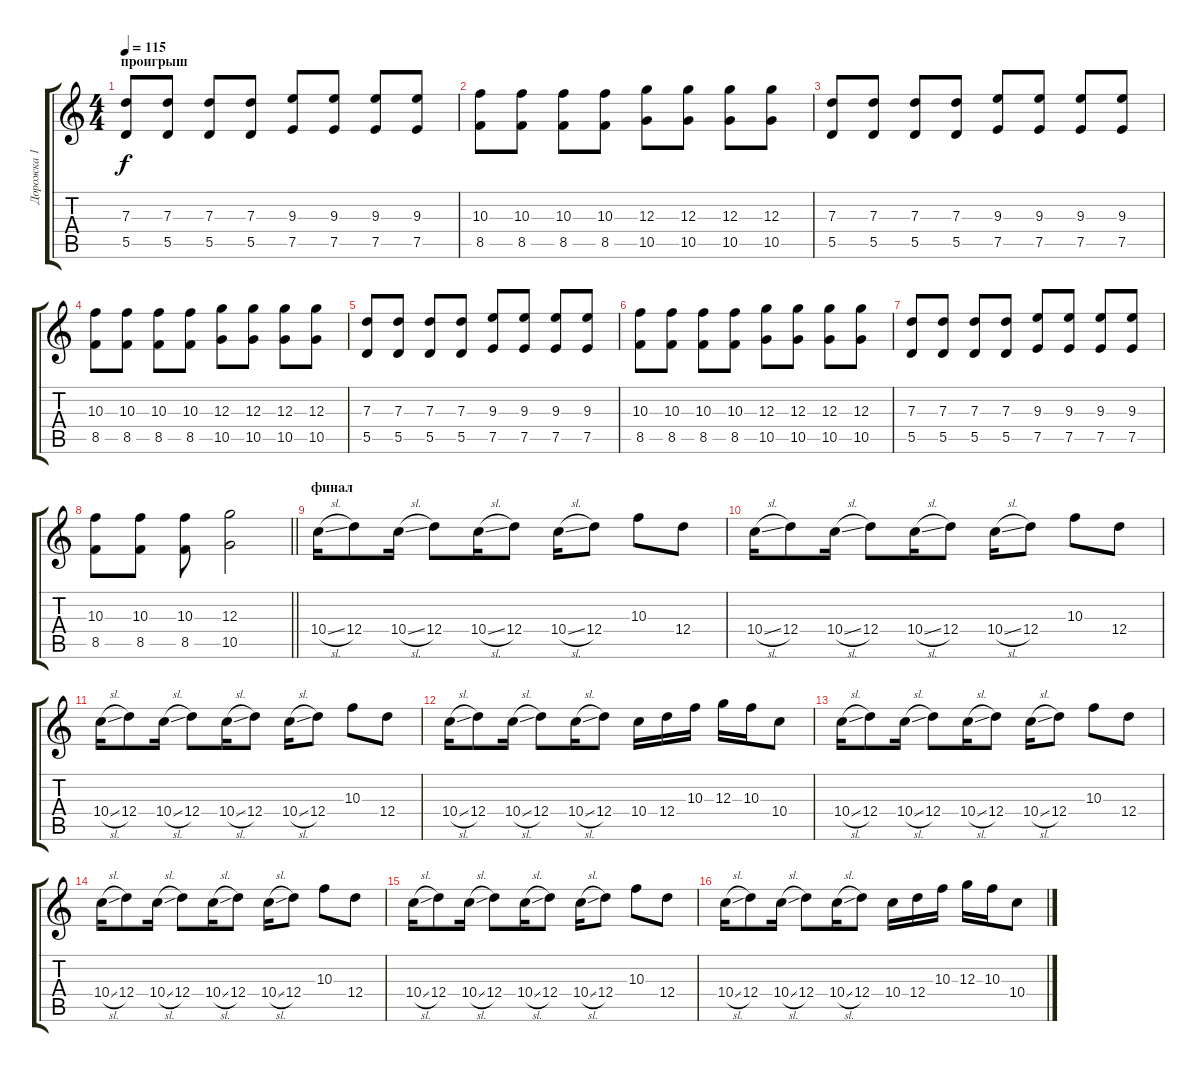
\track ("Дорожка 1" "Дорожка 1") {instrument electricguitarclean}
\staff {score tabs}
\tuning (E4 B3 G3 D3 A2 E2) {hide}
\ts (4 4)
\section ("" "проигрыш")
\tempo 115
\clef g2
\ks c
(7.3 5.5).8{dy f} (7.3 5.5).8 (7.3 5.5).8 (7.3 5.5).8 (9.3 7.5).8 (9.3 7.5).8 (9.3 7.5).8 (9.3 7.5).8 |
(10.3 8.5).8 (10.3 8.5).8 (10.3 8.5).8 (10.3 8.5).8 (12.3 10.5).8 (12.3 10.5).8 (12.3 10.5).8 (12.3 10.5).8 |
(7.3 5.5).8 (7.3 5.5).8 (7.3 5.5).8 (7.3 5.5).8 (9.3 7.5).8 (9.3 7.5).8 (9.3 7.5).8 (9.3 7.5).8 |
(10.3 8.5).8 (10.3 8.5).8 (10.3 8.5).8 (10.3 8.5).8 (12.3 10.5).8 (12.3 10.5).8 (12.3 10.5).8 (12.3 10.5).8 |
(7.3 5.5).8 (7.3 5.5).8 (7.3 5.5).8 (7.3 5.5).8 (9.3 7.5).8 (9.3 7.5).8 (9.3 7.5).8 (9.3 7.5).8 |
(10.3 8.5).8 (10.3 8.5).8 (10.3 8.5).8 (10.3 8.5).8 (12.3 10.5).8 (12.3 10.5).8 (12.3 10.5).8 (12.3 10.5).8 |
(7.3 5.5).8 (7.3 5.5).8 (7.3 5.5).8 (7.3 5.5).8 (9.3 7.5).8 (9.3 7.5).8 (9.3 7.5).8 (9.3 7.5).8 |
\barLineRight lightlight
(10.3 8.5).8 (10.3 8.5).8 (10.3 8.5).8 (12.3 10.5).2 |
\section ("" "финал")
10.4{sl}.16{instrument overdrivenguitar} 12.4.8 10.4{sl}.16 12.4.8 10.4{sl}.16 12.4.8 10.4{sl}.16 12.4.8 10.3.8 12.4.8 |
10.4{sl}.16 12.4.8 10.4{sl}.16 12.4.8 10.4{sl}.16 12.4.8 10.4{sl}.16 12.4.8 10.3.8 12.4.8 |
10.4{sl}.16 12.4.8 10.4{sl}.16 12.4.8 10.4{sl}.16 12.4.8 10.4{sl}.16 12.4.8 10.3.8 12.4.8 |
10.4{sl}.16 12.4.8 10.4{sl}.16 12.4.8 10.4{sl}.16 12.4.8 10.4.16 12.4.16 10.3.16 12.3.16 10.3.16 10.4.8 |
10.4{sl}.16 12.4.8 10.4{sl}.16 12.4.8 10.4{sl}.16 12.4.8 10.4{sl}.16 12.4.8 10.3.8 12.4.8 |
10.4{sl}.16 12.4.8 10.4{sl}.16 12.4.8 10.4{sl}.16 12.4.8 10.4{sl}.16 12.4.8 10.3.8 12.4.8 |
10.4{sl}.16 12.4.8 10.4{sl}.16 12.4.8 10.4{sl}.16 12.4.8 10.4{sl}.16 12.4.8 10.3.8 12.4.8 |
10.4{sl}.16 12.4.8 10.4{sl}.16 12.4.8 10.4{sl}.16 12.4.8 10.4.16 12.4.16 10.3.16 12.3.16 10.3.16 10.4.8
